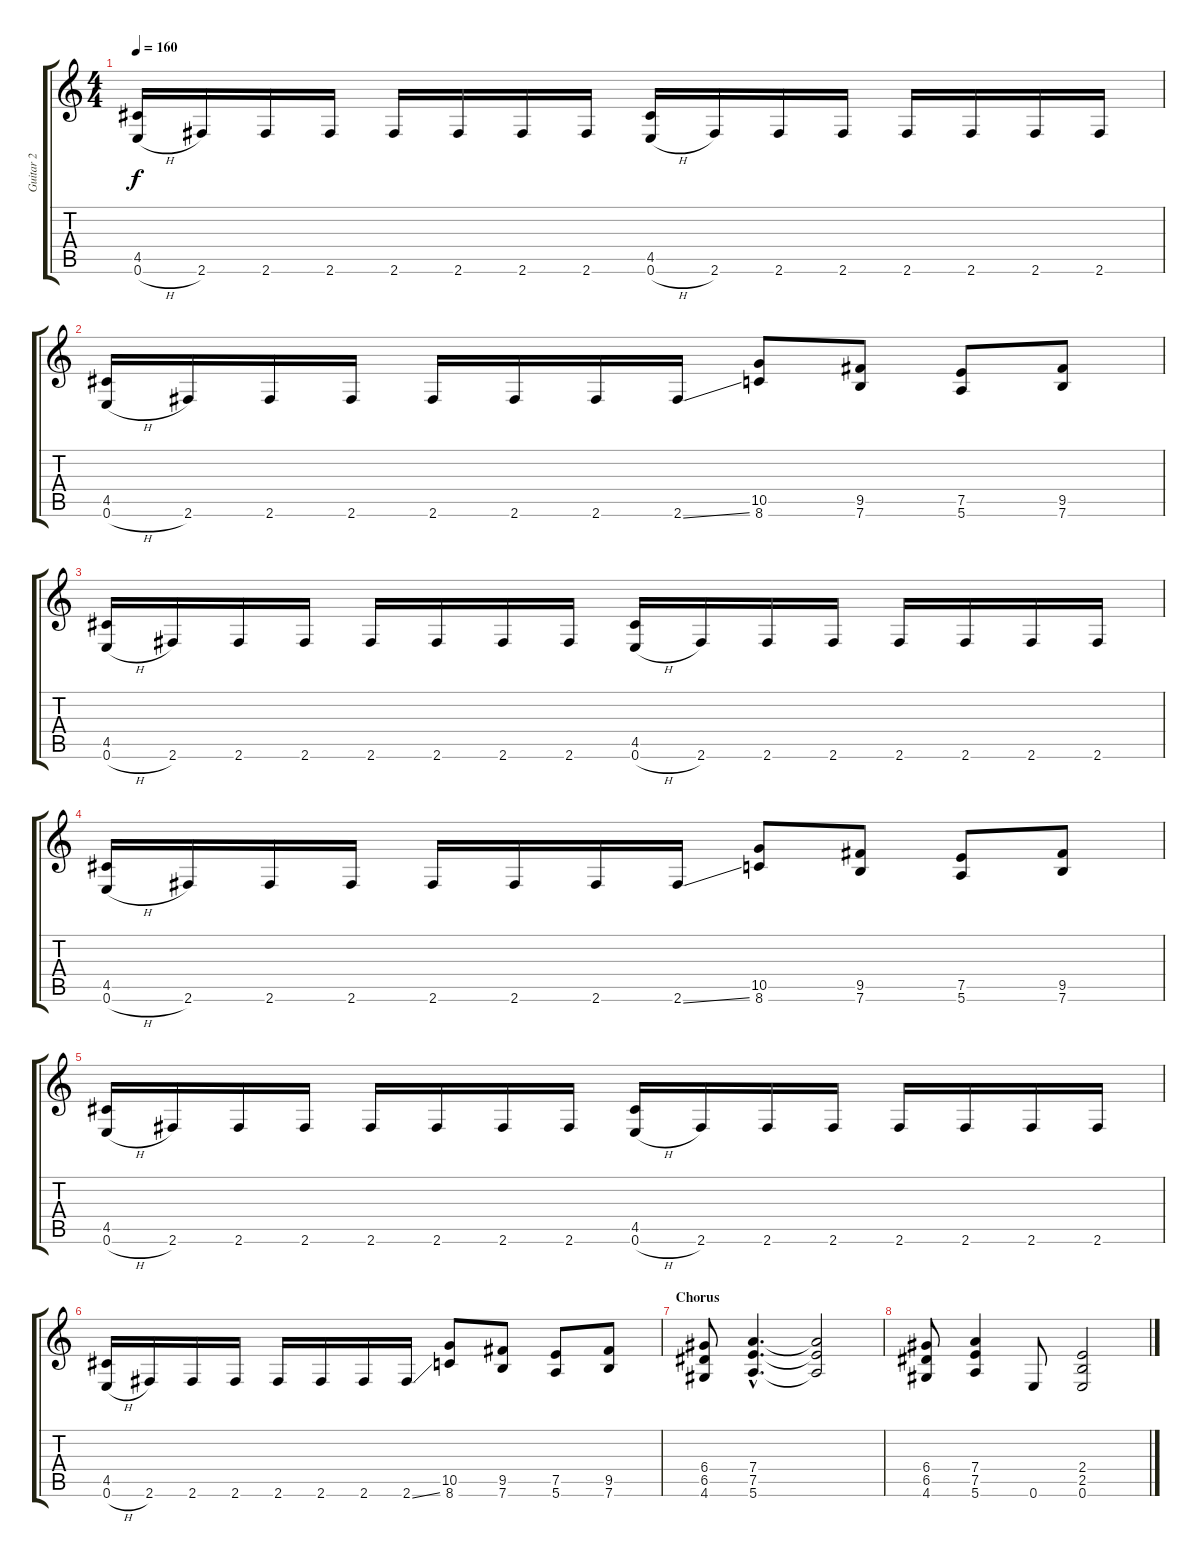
\track ("Guitar 2" "Guitar 2") {instrument overdrivenguitar}
\staff {score tabs}
\tuning (E4 B3 G3 D3 A2 E2) {hide}
\ts (4 4)
\tempo 160
\clef g2
\ks c
(4.5 0.6{h}).16{dy f} 2.6.16 2.6.16 2.6.16 2.6.16 2.6.16 2.6.16 2.6.16 (4.5 0.6{h}).16 2.6.16 2.6.16 2.6.16 2.6.16 2.6.16 2.6.16 2.6.16 |
(4.5 0.6{h}).16 2.6.16 2.6.16 2.6.16 2.6.16 2.6.16 2.6.16 2.6{ss}.16 (10.5 8.6).8 (9.5 7.6).8 (7.5 5.6).8 (9.5 7.6).8 |
(4.5 0.6{h}).16 2.6.16 2.6.16 2.6.16 2.6.16 2.6.16 2.6.16 2.6.16 (4.5 0.6{h}).16 2.6.16 2.6.16 2.6.16 2.6.16 2.6.16 2.6.16 2.6.16 |
(4.5 0.6{h}).16 2.6.16 2.6.16 2.6.16 2.6.16 2.6.16 2.6.16 2.6{ss}.16 (10.5 8.6).8 (9.5 7.6).8 (7.5 5.6).8 (9.5 7.6).8 |
(4.5 0.6{h}).16 2.6.16 2.6.16 2.6.16 2.6.16 2.6.16 2.6.16 2.6.16 (4.5 0.6{h}).16 2.6.16 2.6.16 2.6.16 2.6.16 2.6.16 2.6.16 2.6.16 |
(4.5 0.6{h}).16 2.6.16 2.6.16 2.6.16 2.6.16 2.6.16 2.6.16 2.6{ss}.16 (10.5 8.6).8 (9.5 7.6).8 (7.5 5.6).8 (9.5 7.6).8 |
\section ("" "Chorus")
(6.4 6.5 4.6).8 (7.4{hac} 7.5{hac} 5.6{hac}).4{d} (7.4{t} 7.5{t} 5.6{t}).2 |
(6.4 6.5 4.6).8 (7.4 7.5 5.6).4 0.6.8 (2.4 2.5 0.6).2
